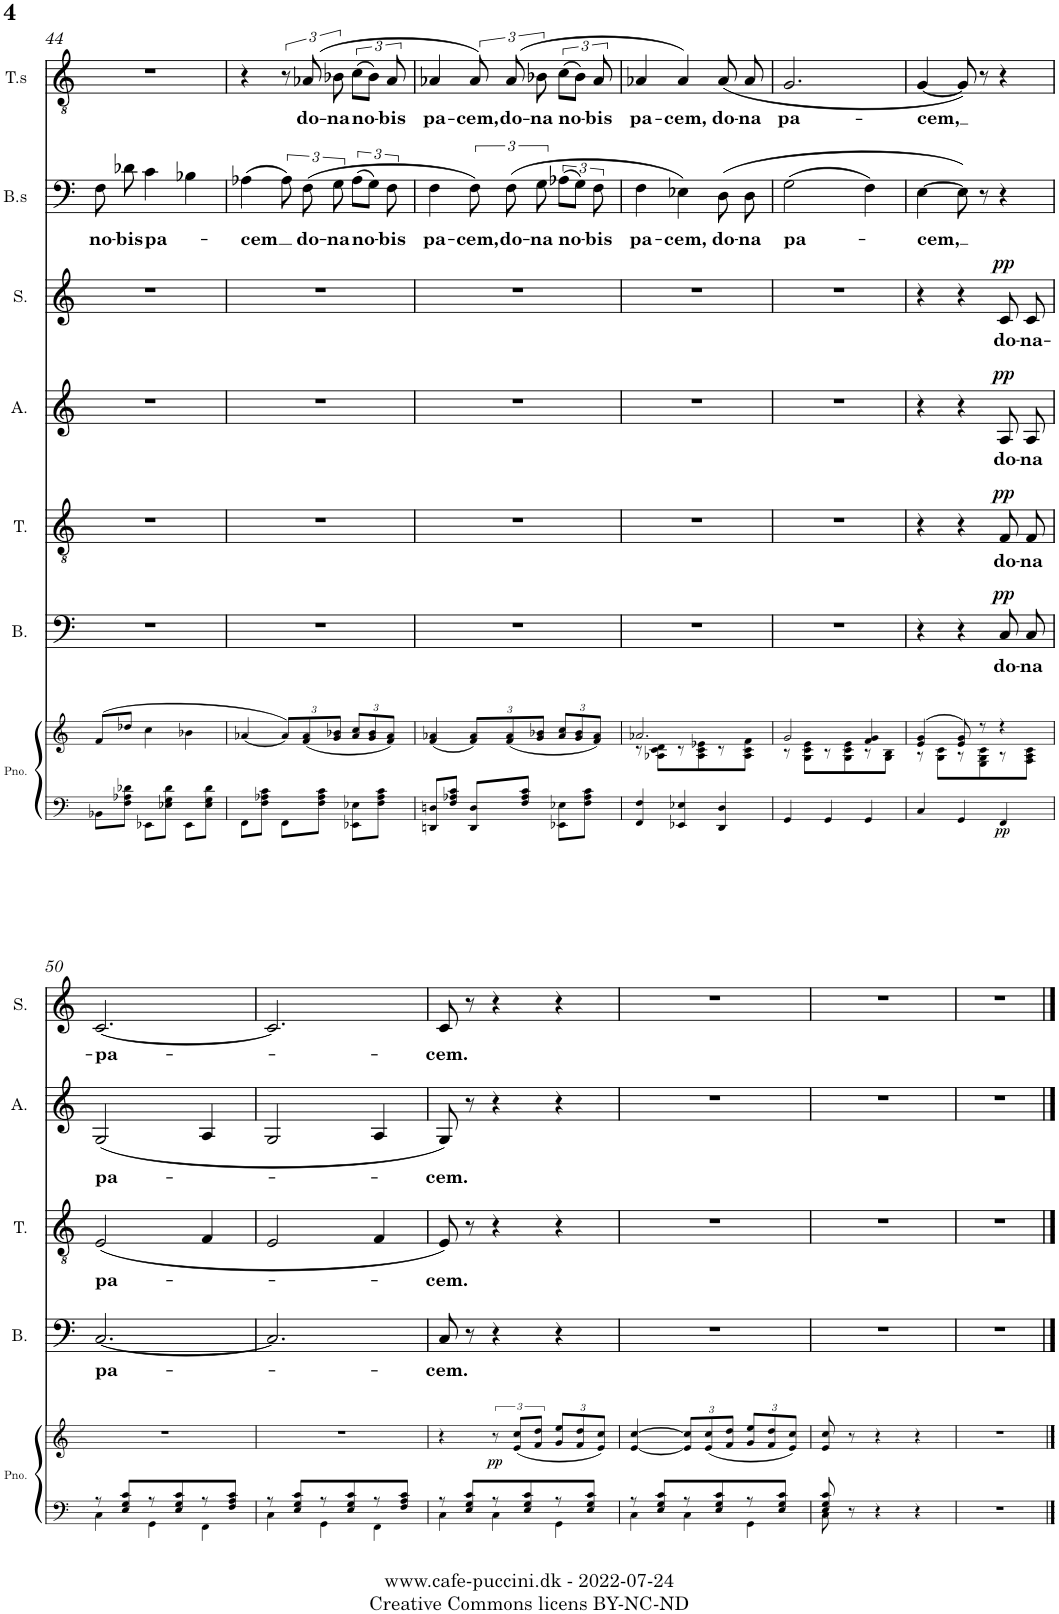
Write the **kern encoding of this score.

**kern	**kern	**dynam	**kern	**text	**dynam	**kern	**text	**dynam	**kern	**text	**dynam	**kern	**text	**dynam	**kern	**text	**kern	**text
*part7	*part7	*part7	*part6	*part6	*part6	*part5	*part5	*part5	*part4	*part4	*part4	*part3	*part3	*part3	*part2	*part2	*part1	*part1
*staff8	*staff7	*staff7/8	*staff6	*staff6	*staff6	*staff5	*staff5	*staff5	*staff4	*staff4	*staff4	*staff3	*staff3	*staff3	*staff2	*staff2	*staff1	*staff1
*I"Piano	*	*	*I"Bass	*	*	*I"Tenor	*	*	*I"Alto	*	*	*I"Soprano	*	*	*I"Bass solo	*	*I"Tenor solo	*
*I'Pno.	*	*	*I'B.	*	*	*I'T.	*	*	*I'A.	*	*	*I'S.	*	*	*I'B.s	*	*I'T.s	*
!!LO:PB:g=z
*clefF4	*clefG2	*	*clefF4	*	*	*clefGv2	*	*	*clefG2	*	*	*clefG2	*	*	*clefF4	*	*clefGv2	*
*k[]	*k[]	*	*k[]	*	*	*k[]	*	*	*k[]	*	*	*k[]	*	*	*k[]	*	*k[]	*
*M3/4	*M3/4	*	*M3/4	*	*	*M3/4	*	*	*M3/4	*	*	*M3/4	*	*	*M3/4	*	*M3/4	*
=44	=44	=44	=44	=44	=44	=44	=44	=44	=44	=44	=44	=44	=44	=44	=44	=44	=44	=44
!	!	!	!	!	!	!	!	!	!	!	!	!	!	!	!	!LO:LY:b	!	!
8BB-X\L	(8f/L	.	2.r	.	.	2.r	.	.	2.r	.	.	2.r	.	.	8F\	no-	2.r	.
!	!	!	!	!	!	!	!	!	!	!	!	!	!	!	!	!LO:LY:b	!	!
8F\ 8A-X\ 8d-X\J	8dd-X/J	.	.	.	.	.	.	.	.	.	.	.	.	.	8d-X\	-bis	.	.
!	!	!	!	!	!	!	!	!	!	!	!	!	!	!	!	!LO:LY:b	!	!
8EE-X\L	4cc\	.	.	.	.	.	.	.	.	.	.	.	.	.	4c\	pa-	.	.
8E-X\ 8G\ 8d-\J	.	.	.	.	.	.	.	.	.	.	.	.	.	.	.	.	.	.
8EE-\L	4b-X\	.	.	.	.	.	.	.	.	.	.	.	.	.	4B-X\	.	.	.
8E-\ 8G\ 8d-\J	.	.	.	.	.	.	.	.	.	.	.	.	.	.	.	.	.	.
=45	=45	=45	=45	=45	=45	=45	=45	=45	=45	=45	=45	=45	=45	=45	=45	=45	=45	=45
!	!	!	!	!	!	!	!	!	!	!	!	!	!	!	!	!LO:LY:b	!	!
8FF\L	(<4a-X/	.	2.r	.	.	2.r	.	.	2.r	.	.	2.r	.	.	(4A-X\	-cem	4r	.
8F\ 8A-X\ 8c\J	.	.	.	.	.	.	.	.	.	.	.	.	.	.	.	.	.	.
*	*Xbrackettup	*	*	*	*	*	*	*	*	*	*	*	*	*	*	*	*	*
8FF\L	12a-/L))	.	.	.	.	.	.	.	.	.	.	.	.	.	12A-\)	.	12r	.
!	!	!	!	!	!	!	!	!	!	!	!	!	!	!	!	!LO:LY:b	!	!LO:LY:b
.	(<12f/ 12a-/	.	.	.	.	.	.	.	.	.	.	.	.	.	(12F\	do-	(12A-X/	do-
8F\ 8A-\ 8c\J	.	.	.	.	.	.	.	.	.	.	.	.	.	.	.	.	.	.
!	!	!	!	!	!	!	!	!	!	!	!	!	!	!	!	!LO:LY:b	!	!LO:LY:b
.	12g/ 12b-X/J	.	.	.	.	.	.	.	.	.	.	.	.	.	12G\	-na	12B-X\	-na
!	!	!	!	!	!	!	!	!	!	!	!	!	!	!	!	!LO:LY:b	!	!LO:LY:b
8EE-X\ 8E-X\L	12a-/ 12cc/L	.	.	.	.	.	.	.	.	.	.	.	.	.	(12A-\L	no-	(12c\L	no-
.	12g/ 12b-/	.	.	.	.	.	.	.	.	.	.	.	.	.	12G\J)	.	12B-\J)	.
8F\ 8A-\ 8c\J	.	.	.	.	.	.	.	.	.	.	.	.	.	.	.	.	.	.
!	!	!	!	!	!	!	!	!	!	!	!	!	!	!	!	!LO:LY:b	!	!LO:LY:b
.	12f/ 12a-/J)	.	.	.	.	.	.	.	.	.	.	.	.	.	12F\	-bis	12A-/	-bis
=46	=46	=46	=46	=46	=46	=46	=46	=46	=46	=46	=46	=46	=46	=46	=46	=46	=46	=46
!	!	!	!	!	!	!	!	!	!	!	!	!	!	!	!	!LO:LY:b	!	!LO:LY:b
8DDn/ 8Dn/L	(4f/ 4a-X/	.	2.r	.	.	2.r	.	.	2.r	.	.	2.r	.	.	4F\	pa-	4A-X/	pa-
8F/ 8A-X/ 8c/J	.	.	.	.	.	.	.	.	.	.	.	.	.	.	.	.	.	.
!	!	!	!	!	!	!	!	!	!	!	!	!	!	!	!	!LO:LY:b	!	!LO:LY:b
8DD/ 8D/L	12f/ 12a-/L)	.	.	.	.	.	.	.	.	.	.	.	.	.	12F\)	-cem,	12A-/)	-cem,
!	!	!	!	!	!	!	!	!	!	!	!	!	!	!	!	!LO:LY:b	!	!LO:LY:b
.	(12f/ 12a-/	.	.	.	.	.	.	.	.	.	.	.	.	.	(12F\	do-	(12A-/	do-
8F/ 8A-/ 8c/J	.	.	.	.	.	.	.	.	.	.	.	.	.	.	.	.	.	.
!	!	!	!	!	!	!	!	!	!	!	!	!	!	!	!	!LO:LY:b	!	!LO:LY:b
.	12g/ 12b-X/J	.	.	.	.	.	.	.	.	.	.	.	.	.	12G\	-na	12B-X\	-na
!	!	!	!	!	!	!	!	!	!	!	!	!	!	!	!	!LO:LY:b	!	!LO:LY:b
8EE-X\ 8E-X\L	12a-/ 12cc/L	.	.	.	.	.	.	.	.	.	.	.	.	.	(12A-X\L	no-	(12c\L	no-
.	12g/ 12b-/	.	.	.	.	.	.	.	.	.	.	.	.	.	12G\J)	.	12B-\J)	.
8F\ 8A-\ 8c\J	.	.	.	.	.	.	.	.	.	.	.	.	.	.	.	.	.	.
!	!	!	!	!	!	!	!	!	!	!	!	!	!	!	!	!LO:LY:b	!	!LO:LY:b
.	12f/ 12a-/J)	.	.	.	.	.	.	.	.	.	.	.	.	.	12F\	-bis	12A-/	-bis
=47	=47	=47	=47	=47	=47	=47	=47	=47	=47	=47	=47	=47	=47	=47	=47	=47	=47	=47
*	*^	*	*	*	*	*	*	*	*	*	*	*	*	*	*	*	*	*
!	!	!	!	!	!	!	!	!	!	!	!	!	!	!	!	!	!LO:LY:b	!	!LO:LY:b
4FF/ 4F/	2.a-X/	8r	.	2.r	.	.	2.r	.	.	2.r	.	.	2.r	.	.	4F\	pa-	4A-X/	pa-
.	.	8A-X\ 8c\ 8d\L	.	.	.	.	.	.	.	.	.	.	.	.	.	.	.	.	.
!	!	!	!	!	!	!	!	!	!	!	!	!	!	!	!	!	!LO:LY:b	!	!LO:LY:b
4EE-X/ 4E-X/	.	8r	.	.	.	.	.	.	.	.	.	.	.	.	.	4E-X\)	-cem,	4A-/)	-cem,
.	.	8A-\ 8c\ 8e-X\	.	.	.	.	.	.	.	.	.	.	.	.	.	.	.	.	.
!	!	!	!	!	!	!	!	!	!	!	!	!	!	!	!	!	!LO:LY:b	!	!LO:LY:b
4DD/ 4D/	.	8r	.	.	.	.	.	.	.	.	.	.	.	.	.	(8D\	do-	(8A-/	do-
!	!	!	!	!	!	!	!	!	!	!	!	!	!	!	!	!	!LO:LY:b	!	!LO:LY:b
.	.	8A-\ 8c\ 8f\J	.	.	.	.	.	.	.	.	.	.	.	.	.	8D\	-na	8A-/	-na
=48	=48	=48	=48	=48	=48	=48	=48	=48	=48	=48	=48	=48	=48	=48	=48	=48	=48	=48	=48
!	!	!	!	!	!	!	!	!	!	!	!	!	!	!	!	!	!LO:LY:b	!	!LO:LY:b
4GG/	2g/	8r	.	2.r	.	.	2.r	.	.	2.r	.	.	2.r	.	.	(2G\	pa-	2.G/	pa-
.	.	8G\ 8c\ 8e\L	.	.	.	.	.	.	.	.	.	.	.	.	.	.	.	.	.
4GG/	.	8r	.	.	.	.	.	.	.	.	.	.	.	.	.	.	.	.	.
.	.	8G\ 8c\ 8e\	.	.	.	.	.	.	.	.	.	.	.	.	.	.	.	.	.
4GG/	4f/ 4g/	8r	.	.	.	.	.	.	.	.	.	.	.	.	.	4F\)	.	.	.
.	.	8G\ 8B\J	.	.	.	.	.	.	.	.	.	.	.	.	.	.	.	.	.
=49	=49	=49	=49	=49	=49	=49	=49	=49	=49	=49	=49	=49	=49	=49	=49	=49	=49	=49	=49
!	!	!	!	!	!	!	!	!	!	!	!	!	!	!	!	!	!LO:LY:b	!	!LO:LY:b
4C/	(4e/ 4g/	8r	.	4r	.	.	4r	.	.	4r	.	.	4r	.	.	[4E\	-cem,	[4G/	-cem,
.	.	8G\ 8c\L	.	.	.	.	.	.	.	.	.	.	.	.	.	.	.	.	.
4GG/	8e/ 8g/)	8r	.	4r	.	.	4r	.	.	4r	.	.	4r	.	.	8E\])	.	8G/])	.
.	8r	8E\ 8G\ 8c\	.	.	.	.	.	.	.	.	.	.	.	.	.	8r	.	8r	.
!	!	!	!LO:DY:b=2	!	!LO:LY:b	!LO:DY:a	!	!LO:LY:b	!LO:DY:a	!	!LO:LY:b	!LO:DY:a	!	!LO:LY:b	!LO:DY:a	!	!	!	!
4FF/	4r	8r	pp	8C/L	do-	pp	8F/L	do-	pp	8A/L	do-	pp	8c/L	do-	pp	4r	.	4r	.
!	!	!	!	!	!LO:LY:b	!	!	!LO:LY:b	!	!	!LO:LY:b	!	!	!LO:LY:b	!	!	!	!	!
.	.	8F\ 8A\ 8c\J	.	8C/J	-na	.	8F/J	-na	.	8A/J	-na	.	8c/J	-na-	.	.	.	.	.
!!LO:LB:g=z
=50	=50	=50	=50	=50	=50	=50	=50	=50	=50	=50	=50	=50	=50	=50	=50	=50	=50	=50	=50
*^	*	*	*	*	*	*	*	*	*	*	*	*	*	*	*	*	*	*	*
!	!	!	!	!	!	!LO:LY:b	!	!	!LO:LY:b	!	!	!LO:LY:b	!	!	!LO:LY:b	!	!	!	!	!
*	*	*v	*v	*	*	*	*	*	*	*	*	*	*	*	*	*	*	*	*	*
8r	4C\	2.r	.	[2.C/	pa-	.	(2E/	pa-	.	(2G/	pa-	.	[2.c/	-pa-	.	2.r	.	2.r	.
8E/ 8G/ 8c/L	.	.	.	.	.	.	.	.	.	.	.	.	.	.	.	.	.	.	.
8r	4GG\	.	.	.	.	.	.	.	.	.	.	.	.	.	.	.	.	.	.
8E/ 8G/ 8c/	.	.	.	.	.	.	.	.	.	.	.	.	.	.	.	.	.	.	.
8r	4FF\	.	.	.	.	.	4F/	.	.	4A/	.	.	.	.	.	.	.	.	.
8F/ 8A/ 8c/J	.	.	.	.	.	.	.	.	.	.	.	.	.	.	.	.	.	.	.
=51	=51	=51	=51	=51	=51	=51	=51	=51	=51	=51	=51	=51	=51	=51	=51	=51	=51	=51	=51
8r	4C\	2.r	.	2.C/]	.	.	2E/	.	.	2G/	.	.	2.c/]	.	.	2.r	.	2.r	.
8E/ 8G/ 8c/L	.	.	.	.	.	.	.	.	.	.	.	.	.	.	.	.	.	.	.
8r	4GG\	.	.	.	.	.	.	.	.	.	.	.	.	.	.	.	.	.	.
8E/ 8G/ 8c/	.	.	.	.	.	.	.	.	.	.	.	.	.	.	.	.	.	.	.
8r	4FF\	.	.	.	.	.	4F/	.	.	4A/	.	.	.	.	.	.	.	.	.
8F/ 8A/ 8c/J	.	.	.	.	.	.	.	.	.	.	.	.	.	.	.	.	.	.	.
=52	=52	=52	=52	=52	=52	=52	=52	=52	=52	=52	=52	=52	=52	=52	=52	=52	=52	=52	=52
!	!	!	!	!	!LO:LY:b	!	!	!LO:LY:b	!	!	!LO:LY:b	!	!	!LO:LY:b	!	!	!	!	!
8r	4C\	4r	.	8C/	-cem.	.	8E/)	-cem.	.	8G/)	-cem.	.	8c/	-cem.	.	2.r	.	2.r	.
8E/ 8G/ 8c/L	.	.	.	8r	.	.	8r	.	.	8r	.	.	8r	.	.	.	.	.	.
*	*	*brackettup	*	*	*	*	*	*	*	*	*	*	*	*	*	*	*	*	*
!	!	!	!LO:DY:b	!	!	!	!	!	!	!	!	!	!	!	!	!	!	!	!
8r	4C\	12r	pp	4r	.	.	4r	.	.	4r	.	.	4r	.	.	.	.	.	.
.	.	(12e/ 12cc/L	.	.	.	.	.	.	.	.	.	.	.	.	.	.	.	.	.
8E/ 8G/ 8c/	.	.	.	.	.	.	.	.	.	.	.	.	.	.	.	.	.	.	.
.	.	12f/ 12dd/J	.	.	.	.	.	.	.	.	.	.	.	.	.	.	.	.	.
*	*	*Xbrackettup	*	*	*	*	*	*	*	*	*	*	*	*	*	*	*	*	*
8r	4GG\	12g/ 12ee/L	.	4r	.	.	4r	.	.	4r	.	.	4r	.	.	.	.	.	.
.	.	12f/ 12dd/	.	.	.	.	.	.	.	.	.	.	.	.	.	.	.	.	.
8E/ 8G/ 8c/J	.	.	.	.	.	.	.	.	.	.	.	.	.	.	.	.	.	.	.
.	.	12e/ 12cc/J)	.	.	.	.	.	.	.	.	.	.	.	.	.	.	.	.	.
=53	=53	=53	=53	=53	=53	=53	=53	=53	=53	=53	=53	=53	=53	=53	=53	=53	=53	=53	=53
8r	4C\	[4e/ [4cc/	.	2.r	.	.	2.r	.	.	2.r	.	.	2.r	.	.	2.r	.	2.r	.
8E/ 8G/ 8c/L	.	.	.	.	.	.	.	.	.	.	.	.	.	.	.	.	.	.	.
8r	4C\	12e/] 12cc/]L	.	.	.	.	.	.	.	.	.	.	.	.	.	.	.	.	.
.	.	(12e/ 12cc/	.	.	.	.	.	.	.	.	.	.	.	.	.	.	.	.	.
8E/ 8G/ 8c/	.	.	.	.	.	.	.	.	.	.	.	.	.	.	.	.	.	.	.
.	.	12f/ 12dd/J	.	.	.	.	.	.	.	.	.	.	.	.	.	.	.	.	.
8r	4GG\	12g/ 12ee/L	.	.	.	.	.	.	.	.	.	.	.	.	.	.	.	.	.
.	.	12f/ 12dd/	.	.	.	.	.	.	.	.	.	.	.	.	.	.	.	.	.
8E/ 8G/ 8c/J	.	.	.	.	.	.	.	.	.	.	.	.	.	.	.	.	.	.	.
.	.	12e/ 12cc/J)	.	.	.	.	.	.	.	.	.	.	.	.	.	.	.	.	.
=54	=54	=54	=54	=54	=54	=54	=54	=54	=54	=54	=54	=54	=54	=54	=54	=54	=54	=54	=54
8E/ 8G/ 8c/	8C\	8e/ 8cc/	.	2.r	.	.	2.r	.	.	2.r	.	.	2.r	.	.	2.r	.	2.r	.
8r	8ryy	8r	.	.	.	.	.	.	.	.	.	.	.	.	.	.	.	.	.
4r	4ryy	4r	.	.	.	.	.	.	.	.	.	.	.	.	.	.	.	.	.
4r	4ryy	4r	.	.	.	.	.	.	.	.	.	.	.	.	.	.	.	.	.
*v	*v	*	*	*	*	*	*	*	*	*	*	*	*	*	*	*	*	*	*
=55	=55	=55	=55	=55	=55	=55	=55	=55	=55	=55	=55	=55	=55	=55	=55	=55	=55	=55
2.r	2.r	.	2.r	.	.	2.r	.	.	2.r	.	.	2.r	.	.	2.r	.	2.r	.
==	==	==	==	==	==	==	==	==	==	==	==	==	==	==	==	==	==	==
*-	*-	*-	*-	*-	*-	*-	*-	*-	*-	*-	*-	*-	*-	*-	*-	*-	*-	*-
